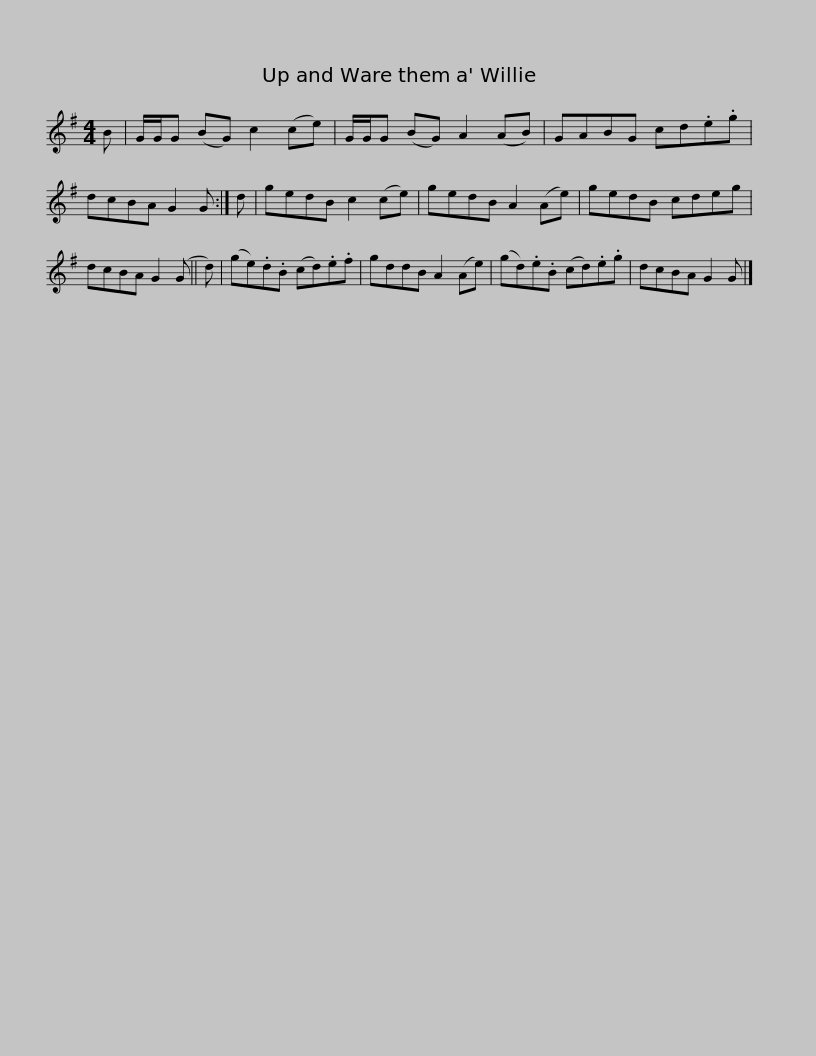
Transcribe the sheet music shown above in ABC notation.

X:1
L:1/8
M:4/4
I:linebreak $
K:G
V:1 treble
V:1
 B | G/G/G (BG) c2 (ce) | G/G/G (BG) A2 (AB) | GABG cd.e.g | dcBA G2 G :| %5
 d | gedB c2 (ce) |$ gedB A2 (Ae) | gedB cdeg | dcBA G2 (G || %10
 d) | (ge).d.B (cd).e.f | gddB A2 (Ae) |$ (gd).e.B (cd).e.g | dcBA G2 G |] %15
